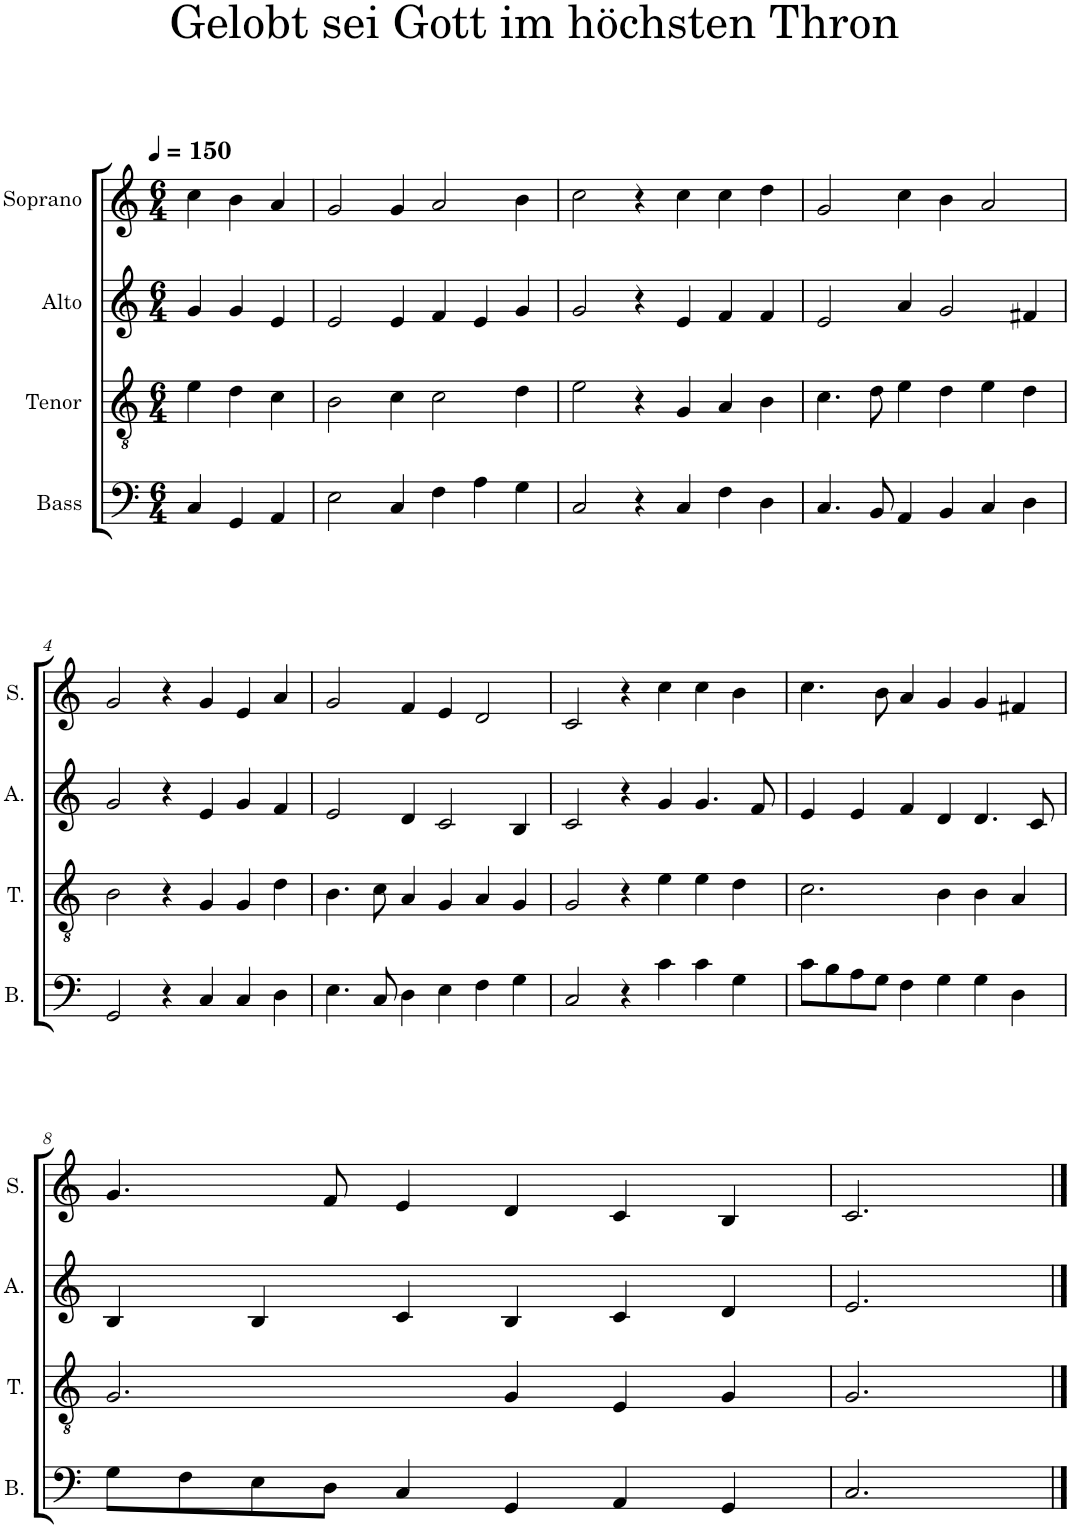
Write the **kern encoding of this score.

**kern	**kern	**kern	**kern
*part4	*part3	*part2	*part1
*staff4	*staff3	*staff2	*staff1
*I"Bass	*I"Tenor	*I"Alto	*I"Soprano
*I'B.	*I'T.	*I'A.	*I'S.
*clefF4	*clefGv2	*clefG2	*clefG2
*k[]	*k[]	*k[]	*k[]
*M6/4	*M6/4	*M6/4	*M6/4
*MM150	*MM150	*MM150	*MM150
=	=	=	=
4C/	4e\	4g/	4cc\
4GG/	4d\	4g/	4b\
4AA/	4c\	4e/	4a/
=1	=1	=1	=1
2E\	2B\	2e/	2g/
4C/	4c\	4e/	4g/
4F\	2c\	4f/	2a/
4A\	.	4e/	.
4G\	4d\	4g/	4b\
=2	=2	=2	=2
2C/	2e\	2g/	2cc\
4r	4r	4r	4r
4C/	4G/	4e/	4cc\
4F\	4A/	4f/	4cc\
4D\	4B\	4f/	4dd\
=3	=3	=3	=3
4.C/	4.c\	2e/	2g/
8BB/	8d\	.	.
4AA/	4e\	4a/	4cc\
4BB/	4d\	2g/	4b\
4C/	4e\	.	2a/
4D\	4d\	4f#X/	.
!!LO:LB:g=z
=4	=4	=4	=4
2GG/	2B\	2g/	2g/
4r	4r	4r	4r
4C/	4G/	4e/	4g/
4C/	4G/	4g/	4e/
4D\	4d\	4f/	4a/
=5	=5	=5	=5
4.E\	4.B\	2e/	2g/
8C/	8c\	.	.
4D\	4A/	4d/	4f/
4E\	4G/	2c/	4e/
4F\	4A/	.	2d/
4G\	4G/	4B/	.
=6	=6	=6	=6
2C/	2G/	2c/	2c/
4r	4r	4r	4r
4c\	4e\	4g/	4cc\
4c\	4e\	4.g/	4cc\
4G\	4d\	.	4b\
.	.	8f/	.
=7	=7	=7	=7
8c\L	2.c\	4e/	4.cc\
8B\	.	.	.
8A\	.	4e/	.
8G\J	.	.	8b\
4F\	.	4f/	4a/
4G\	4B\	4d/	4g/
4G\	4B\	4.d/	4g/
4D\	4A/	.	4f#X/
.	.	8c/	.
!!LO:LB:g=z
=8	=8	=8	=8
8G\L	2.G/	4B/	4.g/
8F\	.	.	.
8E\	.	4B/	.
8D\J	.	.	8f/
4C/	.	4c/	4e/
4GG/	4G/	4B/	4d/
4AA/	4E/	4c/	4c/
4GG/	4G/	4d/	4B/
=9	=9	=9	=9
2.C/	2.G/	2.e/	2.c/
==	==	==	==
*-	*-	*-	*-
